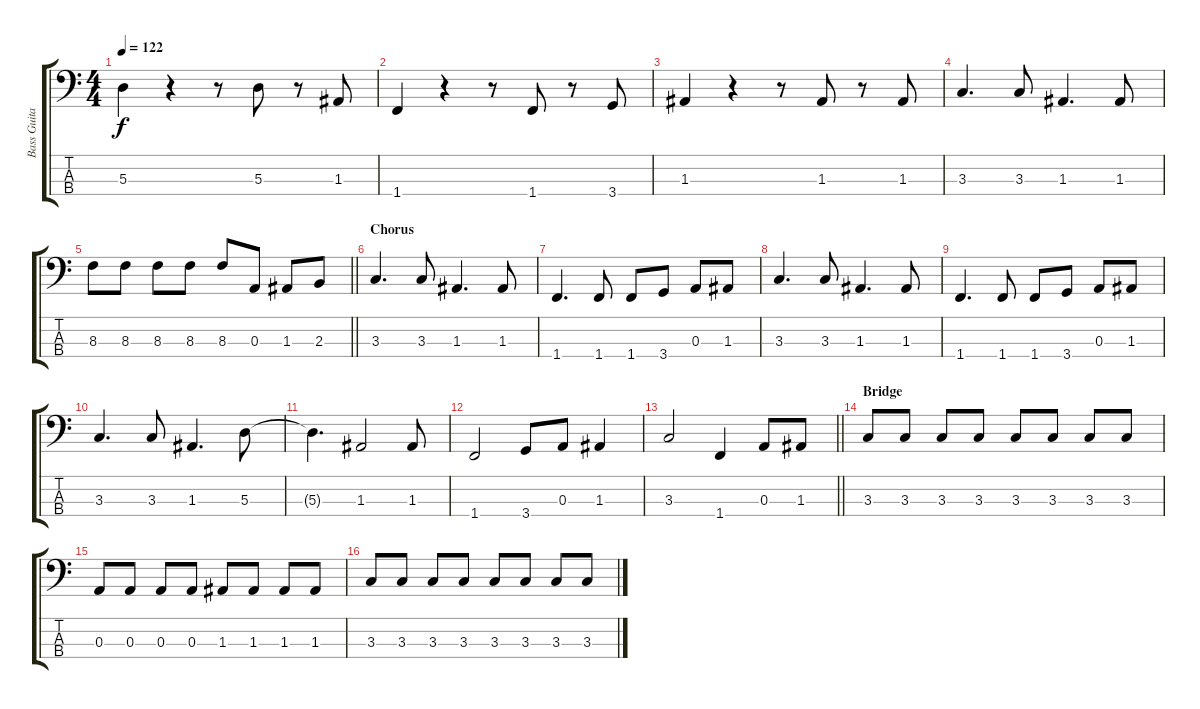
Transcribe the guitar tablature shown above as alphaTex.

\track ("Bass Guitar" "Bass Guita") {instrument electricbassfinger}
\staff {score tabs}
\tuning (G2 D2 A1 E1) {hide}
\ts (4 4)
\tempo 122
\clef f4
\ks c
5.3.4{dy f} r.4 r.8 5.3.8 r.8 1.3.8 |
1.4.4 r.4 r.8 1.4.8 r.8 3.4.8 |
1.3.4 r.4 r.8 1.3.8 r.8 1.3.8 |
3.3.4{d} 3.3.8 1.3.4{d} 1.3.8 |
\barLineRight lightlight
8.3.8 8.3.8 8.3.8 8.3.8 8.3.8 0.3.8 1.3.8 2.3.8 |
\section ("" "Chorus")
3.3.4{d} 3.3.8 1.3.4{d} 1.3.8 |
1.4.4{d} 1.4.8 1.4.8 3.4.8 0.3.8 1.3.8 |
3.3.4{d} 3.3.8 1.3.4{d} 1.3.8 |
1.4.4{d} 1.4.8 1.4.8 3.4.8 0.3.8 1.3.8 |
3.3.4{d} 3.3.8 1.3.4{d} 5.3.8 |
5.3{t}.4{d} 1.3.2 1.3.8 |
1.4.2 3.4.8 0.3.8 1.3.4 |
\barLineRight lightlight
3.3.2 1.4.4 0.3.8 1.3.8 |
\section ("" "Bridge")
3.3.8 3.3.8 3.3.8 3.3.8 3.3.8 3.3.8 3.3.8 3.3.8 |
0.3.8 0.3.8 0.3.8 0.3.8 1.3.8 1.3.8 1.3.8 1.3.8 |
3.3.8 3.3.8 3.3.8 3.3.8 3.3.8 3.3.8 3.3.8 3.3.8
